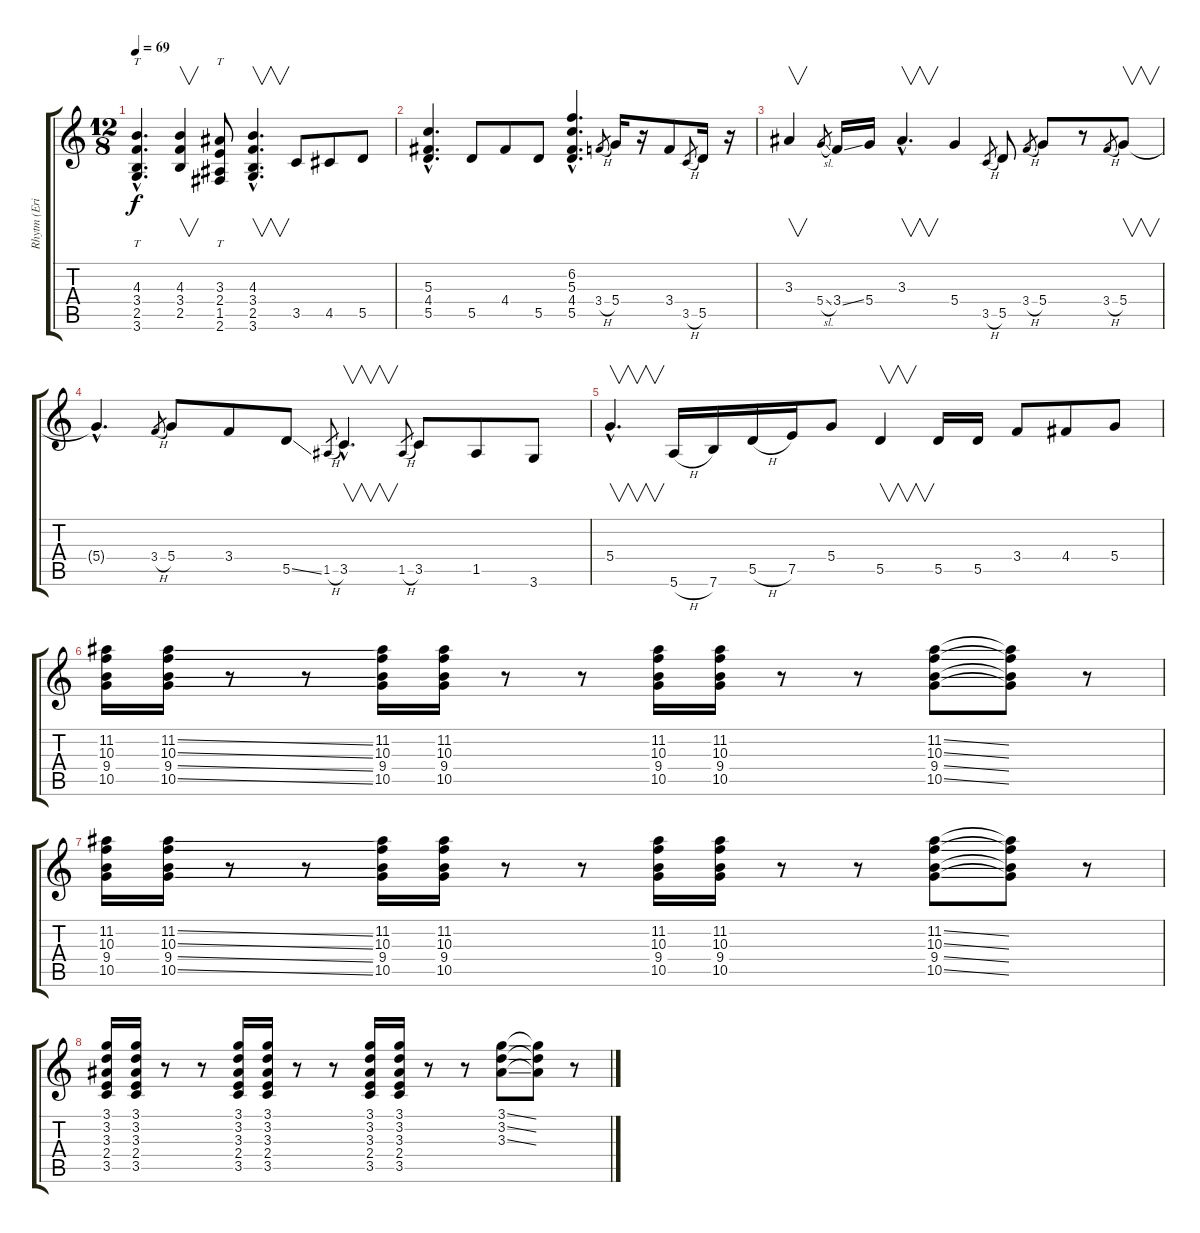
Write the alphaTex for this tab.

\track ("Rhytm (Eric Clapton)" "Rhytm (Eri") {instrument distortionguitar}
\staff {score tabs}
\tuning (E4 B3 G3 D3 A2 E2) {hide}
\ts (12 8)
\tempo 69
\clef g2
\ks c
(4.3{hac} 3.4{hac} 2.5{hac} 3.6{hac}).4{tt d dy f} (4.3 3.4 2.5).4{v} (3.3 2.4 1.5 2.6).8{tt} (4.3{hac} 3.4{hac} 2.5{hac} 3.6{hac}).4{v d} 3.5.8 4.5.8 5.5.8 |
(5.3{hac} 4.4{hac} 5.5{hac}).4{d} 5.5.8 4.4.8 5.5.8 (6.2{hac} 5.3{hac} 4.4{hac} 5.5{hac}).4{d} 3.4{h}.8{gr} 5.4.16 r.16 3.4.8 3.5{h}.8{gr} 5.5.16 r.16 |
3.3.4{v} 5.4{sl}.8{gr} 3.4{ss}.16 5.4.16 3.3{hac}.4{v d} 5.4.4 3.5{h}.8{gr} 5.5.8 3.4{h}.8{gr} 5.4.8 r.8 3.4{h}.8{gr} 5.4.8{v} |
5.4{hac t}.4{d} 3.4{h}.8{gr} 5.4.8 3.4.8 5.5{ss}.8 1.5{h}.8{gr} 3.5{hac}.4{v d} 1.5{h}.8{gr} 3.5.8 1.5.8 3.6.8 |
5.4{hac}.4{v d} 5.6{h}.16 7.6.16 5.5{h}.16 7.5.16 5.4.8 5.5.4{v} 5.5.16 5.5.16 3.4.8 4.4.8 5.4.8 |
(11.2 10.3 9.4 10.5).16 (11.2{ss} 10.3{ss} 9.4{ss} 10.5{ss}).16 r.8 r.8 (11.2 10.3 9.4 10.5).16 (11.2 10.3 9.4 10.5).16 r.8 r.8 (11.2 10.3 9.4 10.5).16 (11.2 10.3 9.4 10.5).16 r.8 r.8 (11.2{ss} 10.3{ss} 9.4{ss} 10.5{ss}).8 (11.2{t} 10.3{t} 9.4{t} 10.5{t}).8 r.8 |
(11.2 10.3 9.4 10.5).16 (11.2{ss} 10.3{ss} 9.4{ss} 10.5{ss}).16 r.8 r.8 (11.2 10.3 9.4 10.5).16 (11.2 10.3 9.4 10.5).16 r.8 r.8 (11.2 10.3 9.4 10.5).16 (11.2 10.3 9.4 10.5).16 r.8 r.8 (11.2{ss} 10.3{ss} 9.4{ss} 10.5{ss}).8 (11.2{t} 10.3{t} 9.4{t} 10.5{t}).8 r.8 |
(3.1 3.2 3.3 2.4 3.5).16 (3.1 3.2 3.3 2.4 3.5).16 r.8 r.8 (3.1 3.2 3.3 2.4 3.5).16 (3.1 3.2 3.3 2.4 3.5).16 r.8 r.8 (3.1 3.2 3.3 2.4 3.5).16 (3.1 3.2 3.3 2.4 3.5).16 r.8 r.8 (3.1{ss} 3.2{ss} 3.3{ss}).8 (3.1{t} 3.2{t} 3.3{t}).8 r.8
